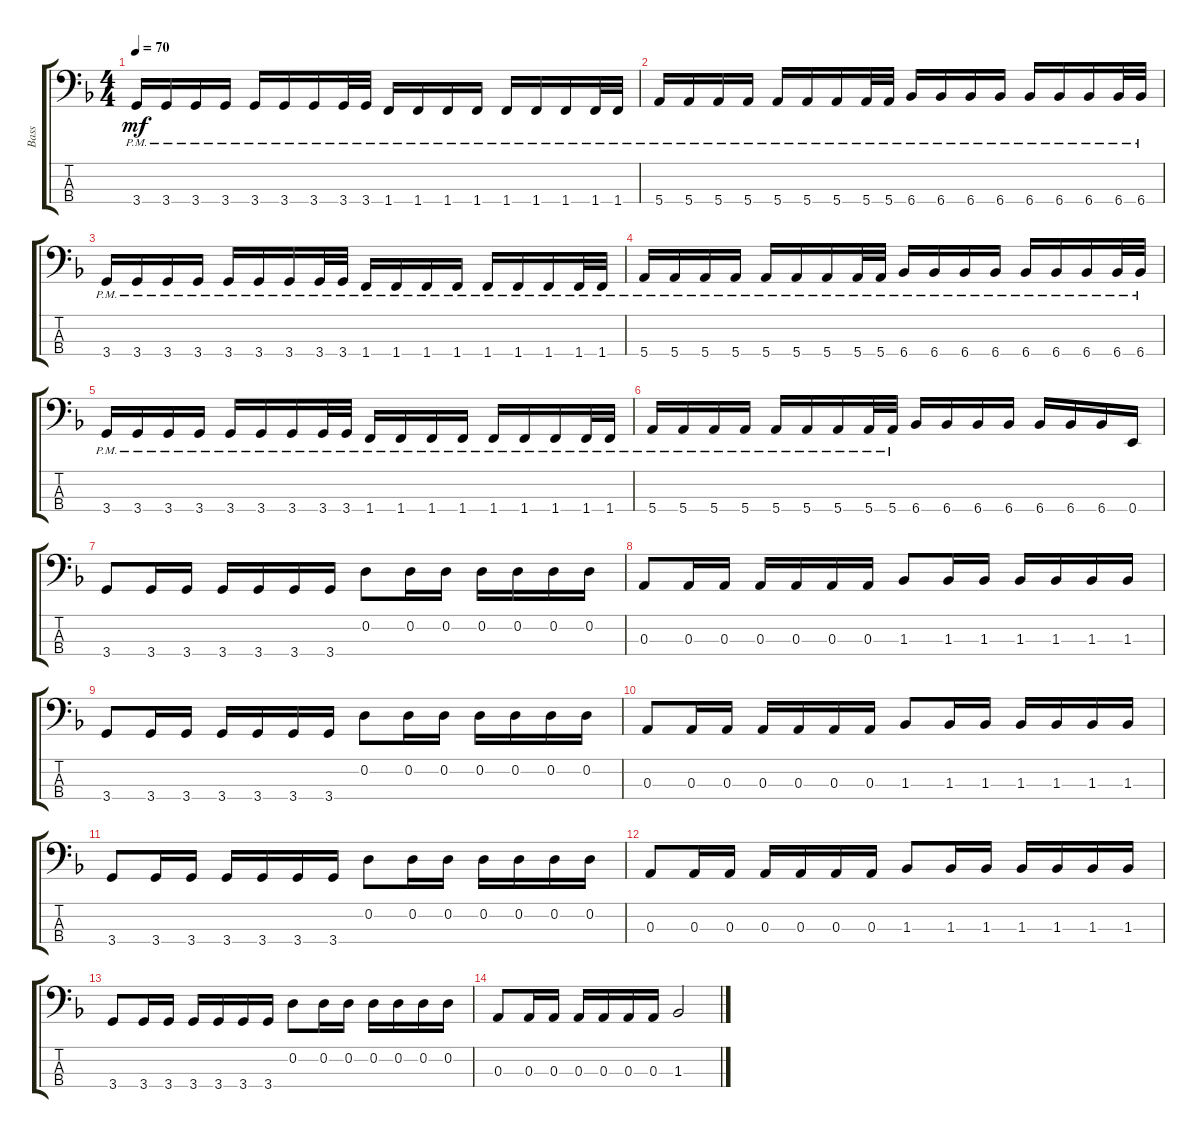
\track ("Bass" "Bass") {instrument electricbassfinger}
\staff {score tabs}
\tuning (G2 D2 A1 E1) {hide}
\ts (4 4)
\tempo 70
\clef f4
\ks f
3.4{pm}.16{dy mf} 3.4{pm}.16 3.4{pm}.16 3.4{pm}.16 3.4{pm}.16 3.4{pm}.16 3.4{pm}.16 3.4{pm}.32 3.4{pm}.32 1.4{pm}.16 1.4{pm}.16 1.4{pm}.16 1.4{pm}.16 1.4{pm}.16 1.4{pm}.16 1.4{pm}.16 1.4{pm}.32 1.4{pm}.32 |
5.4{pm}.16 5.4{pm}.16 5.4{pm}.16 5.4{pm}.16 5.4{pm}.16 5.4{pm}.16 5.4{pm}.16 5.4{pm}.32 5.4{pm}.32 6.4{pm}.16 6.4{pm}.16 6.4{pm}.16 6.4{pm}.16 6.4{pm}.16 6.4{pm}.16 6.4{pm}.16 6.4{pm}.32 6.4{pm}.32 |
3.4{pm}.16 3.4{pm}.16 3.4{pm}.16 3.4{pm}.16 3.4{pm}.16 3.4{pm}.16 3.4{pm}.16 3.4{pm}.32 3.4{pm}.32 1.4{pm}.16 1.4{pm}.16 1.4{pm}.16 1.4{pm}.16 1.4{pm}.16 1.4{pm}.16 1.4{pm}.16 1.4{pm}.32 1.4{pm}.32 |
5.4{pm}.16 5.4{pm}.16 5.4{pm}.16 5.4{pm}.16 5.4{pm}.16 5.4{pm}.16 5.4{pm}.16 5.4{pm}.32 5.4{pm}.32 6.4{pm}.16 6.4{pm}.16 6.4{pm}.16 6.4{pm}.16 6.4{pm}.16 6.4{pm}.16 6.4{pm}.16 6.4{pm}.32 6.4{pm}.32 |
3.4{pm}.16 3.4{pm}.16 3.4{pm}.16 3.4{pm}.16 3.4{pm}.16 3.4{pm}.16 3.4{pm}.16 3.4{pm}.32 3.4{pm}.32 1.4{pm}.16 1.4{pm}.16 1.4{pm}.16 1.4{pm}.16 1.4{pm}.16 1.4{pm}.16 1.4{pm}.16 1.4{pm}.32 1.4{pm}.32 |
5.4{pm}.16 5.4{pm}.16 5.4{pm}.16 5.4{pm}.16 5.4{pm}.16 5.4{pm}.16 5.4{pm}.16 5.4{pm}.32 5.4{pm}.32 6.4.16 6.4.16 6.4.16 6.4.16 6.4.16 6.4.16 6.4.16 0.4.16 |
3.4.8 3.4.16 3.4.16 3.4.16 3.4.16 3.4.16 3.4.16 0.2.8 0.2.16 0.2.16 0.2.16 0.2.16 0.2.16 0.2.16 |
0.3.8 0.3.16 0.3.16 0.3.16 0.3.16 0.3.16 0.3.16 1.3.8 1.3.16 1.3.16 1.3.16 1.3.16 1.3.16 1.3.16 |
3.4.8 3.4.16 3.4.16 3.4.16 3.4.16 3.4.16 3.4.16 0.2.8 0.2.16 0.2.16 0.2.16 0.2.16 0.2.16 0.2.16 |
0.3.8 0.3.16 0.3.16 0.3.16 0.3.16 0.3.16 0.3.16 1.3.8 1.3.16 1.3.16 1.3.16 1.3.16 1.3.16 1.3.16 |
3.4.8 3.4.16 3.4.16 3.4.16 3.4.16 3.4.16 3.4.16 0.2.8 0.2.16 0.2.16 0.2.16 0.2.16 0.2.16 0.2.16 |
0.3.8 0.3.16 0.3.16 0.3.16 0.3.16 0.3.16 0.3.16 1.3.8 1.3.16 1.3.16 1.3.16 1.3.16 1.3.16 1.3.16 |
3.4.8 3.4.16 3.4.16 3.4.16 3.4.16 3.4.16 3.4.16 0.2.8 0.2.16 0.2.16 0.2.16 0.2.16 0.2.16 0.2.16 |
0.3.8 0.3.16 0.3.16 0.3.16 0.3.16 0.3.16 0.3.16 1.3.2
